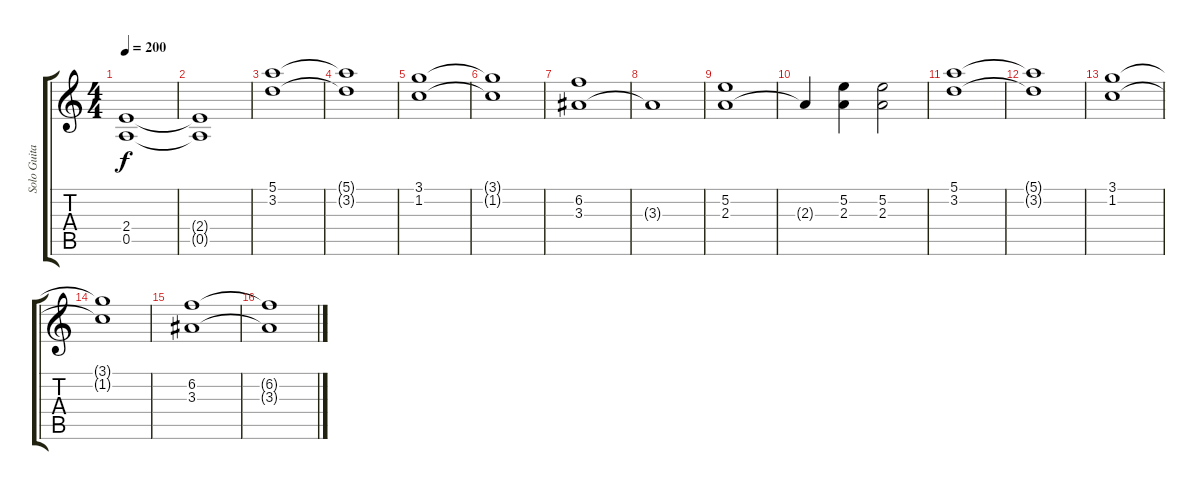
\track ("Solo Guitar" "Solo Guita") {instrument overdrivenguitar}
\staff {score tabs}
\tuning (E4 B3 G3 D3 A2 E2) {hide}
\ts (4 4)
\tempo 200
\clef g2
\ks c
(2.4 0.5).1{dy f} |
(2.4{t} 0.5{t}).1 |
(5.1 3.2).1{volume 15} |
(5.1{t} 3.2{t}).1 |
(3.1 1.2).1{volume 5} |
(3.1{t} 1.2{t}).1 |
(6.2 3.3).1{volume 13} |
3.3{t}.1 |
(5.2 2.3).1{volume 4} |
2.3{t}.4 (5.2 2.3).4{volume 4} (5.2 2.3).2{volume 11} |
(5.1 3.2).1{volume 15} |
(5.1{t} 3.2{t}).1 |
(3.1 1.2).1{volume 5} |
(3.1{t} 1.2{t}).1 |
(6.2 3.3).1{volume 13} |
(6.2{t} 3.3{t}).1
